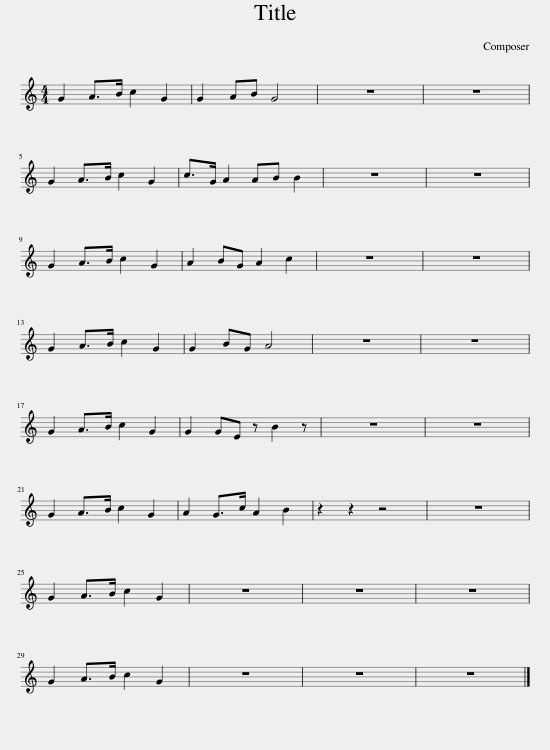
X:1
L:1/8
M:4/4
I:linebreak $
K:C
V:1 treble
V:1
 G2 A>B c2 G2 | G2 AB G4 | z8 | z8 |$ G2 A>B c2 G2 | %5
 c>G A2 AB B2 | z8 | z8 |$ G2 A>B c2 G2 | A2 BG A2 c2 | %10
 z8 | z8 |$ G2 A>B c2 G2 | G2 BG A4 | z8 | %15
 z8 |$ G2 A>B c2 G2 | G2 GE z B2 z | z8 | z8 |$ %20
 G2 A>B c2 G2 | A2 G>c A2 B2 | z2 z2 z4 | z8 |$ G2 A>B c2 G2 | %25
 z8 | z8 | z8 |$ G2 A>B c2 G2 | z8 | %30
 z8 | z8 |] %32
